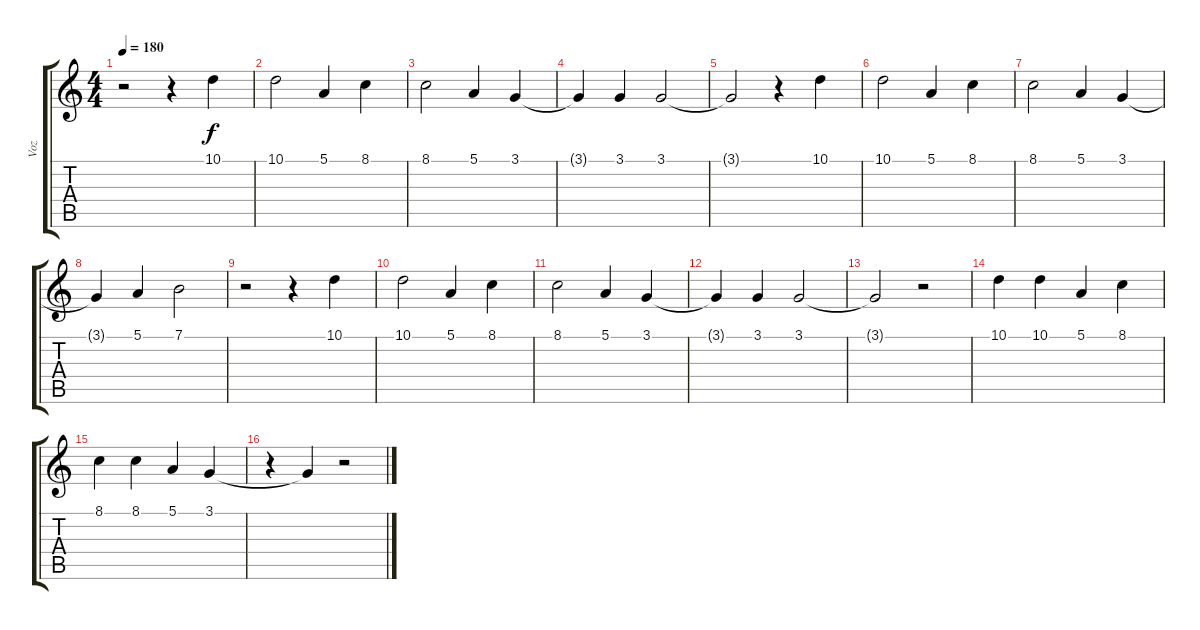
\track ("Voz" "Voz") {instrument synthvoice}
\staff {score tabs}
\tuning (E4 B3 G3 D3 A2 E2) {hide}
\ts (4 4)
\tempo 180
\clef g2
\ks c
r.2{dy f} r.4 10.1.4 |
10.1.2 5.1.4 8.1.4 |
8.1.2 5.1.4 3.1.4 |
3.1{t}.4 3.1.4 3.1.2 |
3.1{t}.2 r.4 10.1.4 |
10.1.2 5.1.4 8.1.4 |
8.1.2 5.1.4 3.1.4 |
3.1{t}.4 5.1.4 7.1.2 |
r.2 r.4 10.1.4 |
10.1.2 5.1.4 8.1.4 |
8.1.2 5.1.4 3.1.4 |
3.1{t}.4 3.1.4 3.1.2 |
3.1{t}.2 r.2 |
10.1.4 10.1.4 5.1.4 8.1.4 |
8.1.4 8.1.4 5.1.4 3.1.4 |
r.4 3.1{t}.4 r.2
